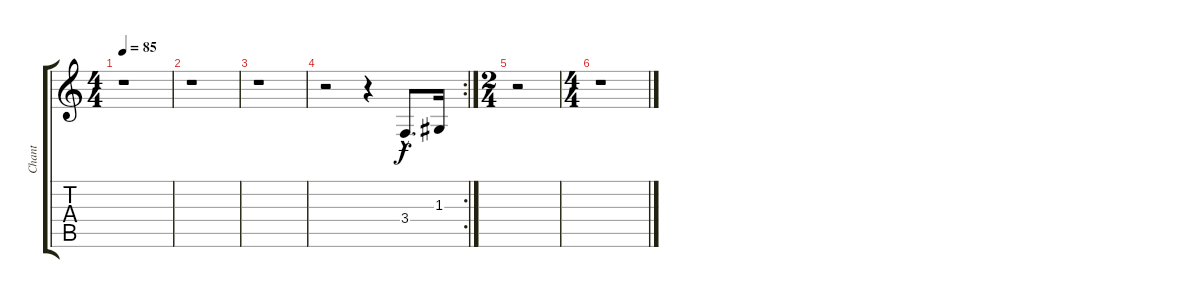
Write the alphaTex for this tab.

\track ("Chant" "Chant") {instrument drawbarorgan}
\staff {score tabs}
\tuning (E4 B3 G3 D3 A2 E2) {hide}
\ts (4 4)
\tempo 85
\clef g2
\ks c
r.1{dy f} |
r.1 |
r.1 |
\rc 2
r.2 r.4 3.4{hac}.8{d} 1.3.16 |
\ts (2 4)
r.2 |
\ts (4 4)
r.1
